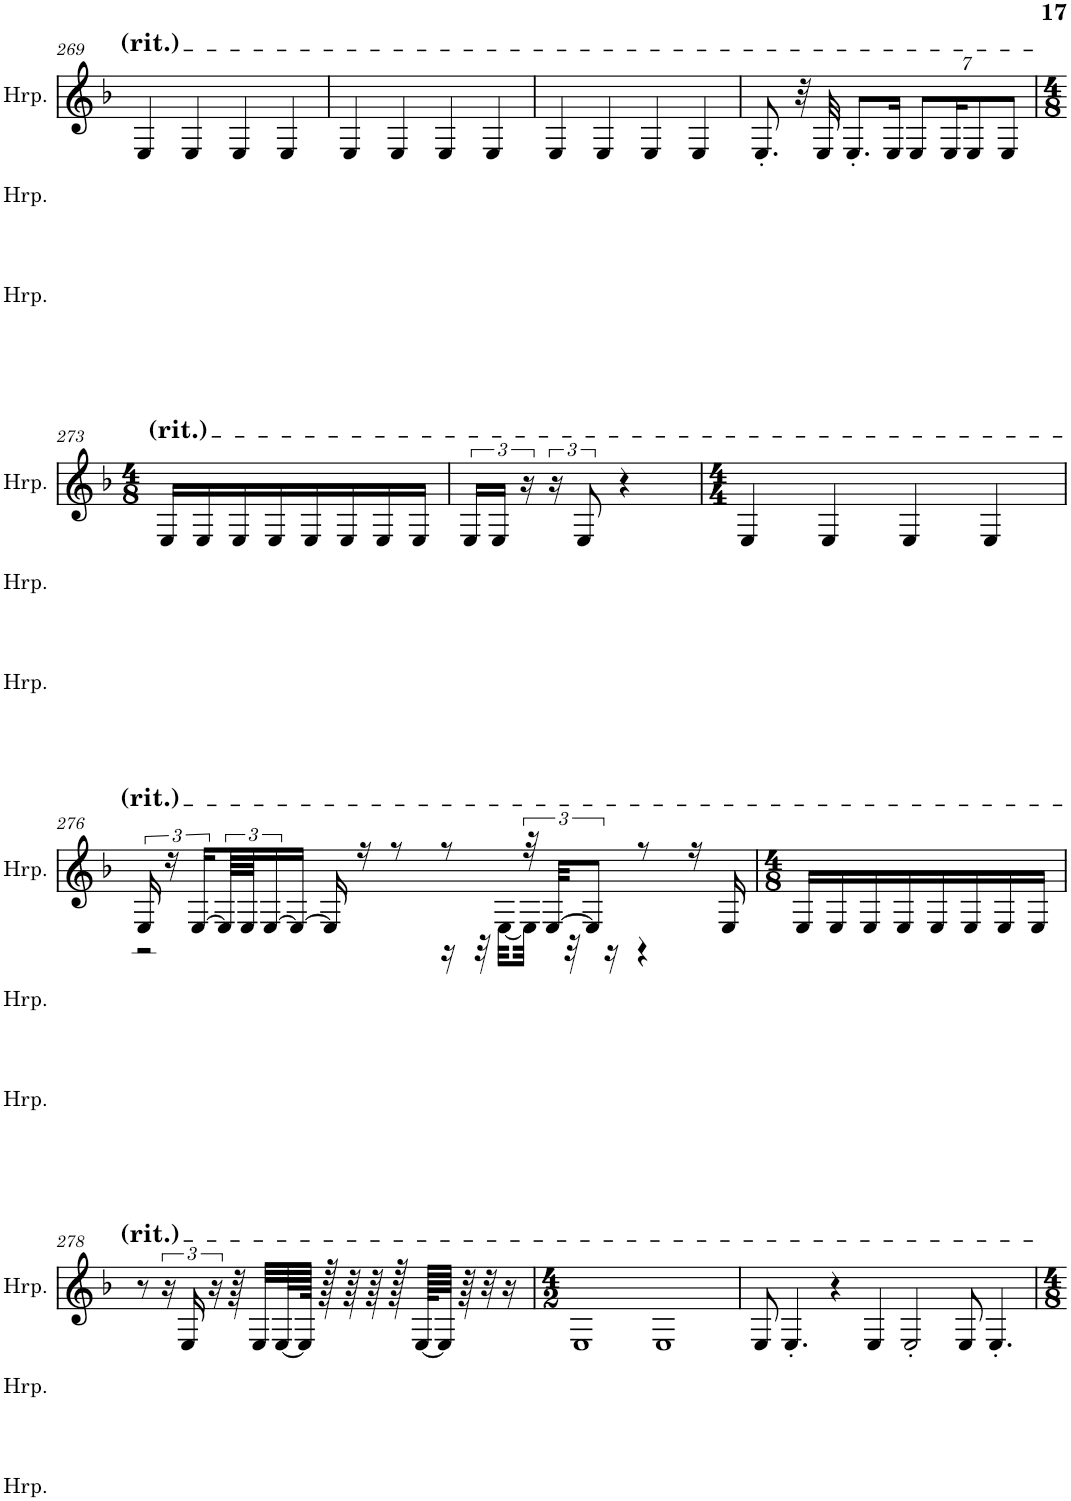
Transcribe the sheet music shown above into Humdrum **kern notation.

**kern	**kern	**kern
*part3	*part2	*part1
*staff3	*staff2	*staff1
*I"Harp	*I"Harp	*I"Harp
*I'Hrp.	*I'Hrp.	*I'Hrp.
!!LO:PB:g=z
*clefG2	*clefG2	*clefG2
*k[b-]	*k[b-]	*k[b-]
*M4/4	*M4/4	*M4/4
=269	=269	=269
1r	1r	4E/
.	.	4E/
.	.	4E/
.	.	4E/
=270	=270	=270
1r	1r	4E/
.	.	4E/
.	.	4E/
.	.	4E/
=271	=271	=271
1r	1r	4E/
.	.	4E/
.	.	4E/
.	.	4E/
=272	=272	=272
1r	1r	8.E'/
.	.	32r
.	.	32E/
.	.	8.E'/L
.	.	16E/Jk
*	*	*Xbrackettup
.	.	7E/L
.	.	14E/K
.	.	7E/
.	.	7E/J
!!LO:LB:g=z
=273	=273	=273
*M4/8	*M4/8	*M4/8
2r	2r	16E/LL
.	.	16E/
.	.	16E/
.	.	16E/
.	.	16E/
.	.	16E/
.	.	16E/
.	.	16E/JJ
=274	=274	=274
*	*	*brackettup
2r	2r	24E/LL
.	.	24E/JJ
.	.	24r
.	.	24r
.	.	12E/
.	.	4r
=275	=275	=275
*M4/4	*M4/4	*M4/4
1r	1r	4E/
.	.	4E/
.	.	4E/
.	.	4E/
!!LO:LB:g=z
=276	=276	=276
*	*	*^
1r	1r	24E/	2r
.	.	24r	.
.	.	[24E/LL	.
.	.	96E/LL]	.
.	.	96E/JJ	.
.	.	[24E/	.
.	.	16E/JJ_	.
.	.	16E/]	.
.	.	16r	.
.	.	8r	.
.	.	8r	16r
.	.	.	32r
.	.	.	[32E\LLL
.	.	48r	32E\JJJ]
.	.	[48E/KKL	.
.	.	.	32r
.	.	12E/J]	.
.	.	.	16r
.	.	8r	4r
.	.	16r	.
.	.	16E/	.
*	*	*v	*v
=277	=277	=277
*M4/8	*M4/8	*M4/8
2r	2r	16E/LL
.	.	16E/
.	.	16E/
.	.	16E/
.	.	16E/
.	.	16E/
.	.	16E/
.	.	16E/JJ
!!LO:LB:g=z
=278	=278	=278
2r	2r	8r
.	.	24r
.	.	24E/
.	.	24r
.	.	64r
.	.	32E/LLL
.	.	[64E/L
.	.	128E/JJJJk]
.	.	128r
.	.	64r
.	.	64r
.	.	128r
.	.	[128E/KLLLL
.	.	64E/JJJJ]
.	.	64r
.	.	32r
.	.	16r
=279	=279	=279
*M4/2	*M4/2	*M4/2
0r	0r	1E
.	.	1E
=280	=280	=280
0r	0r	8E/
.	.	4.E'/
.	.	4r
.	.	4E/
.	.	2E'/
.	.	8E/
.	.	4.E'/
=	=	=
*-	*-	*-
